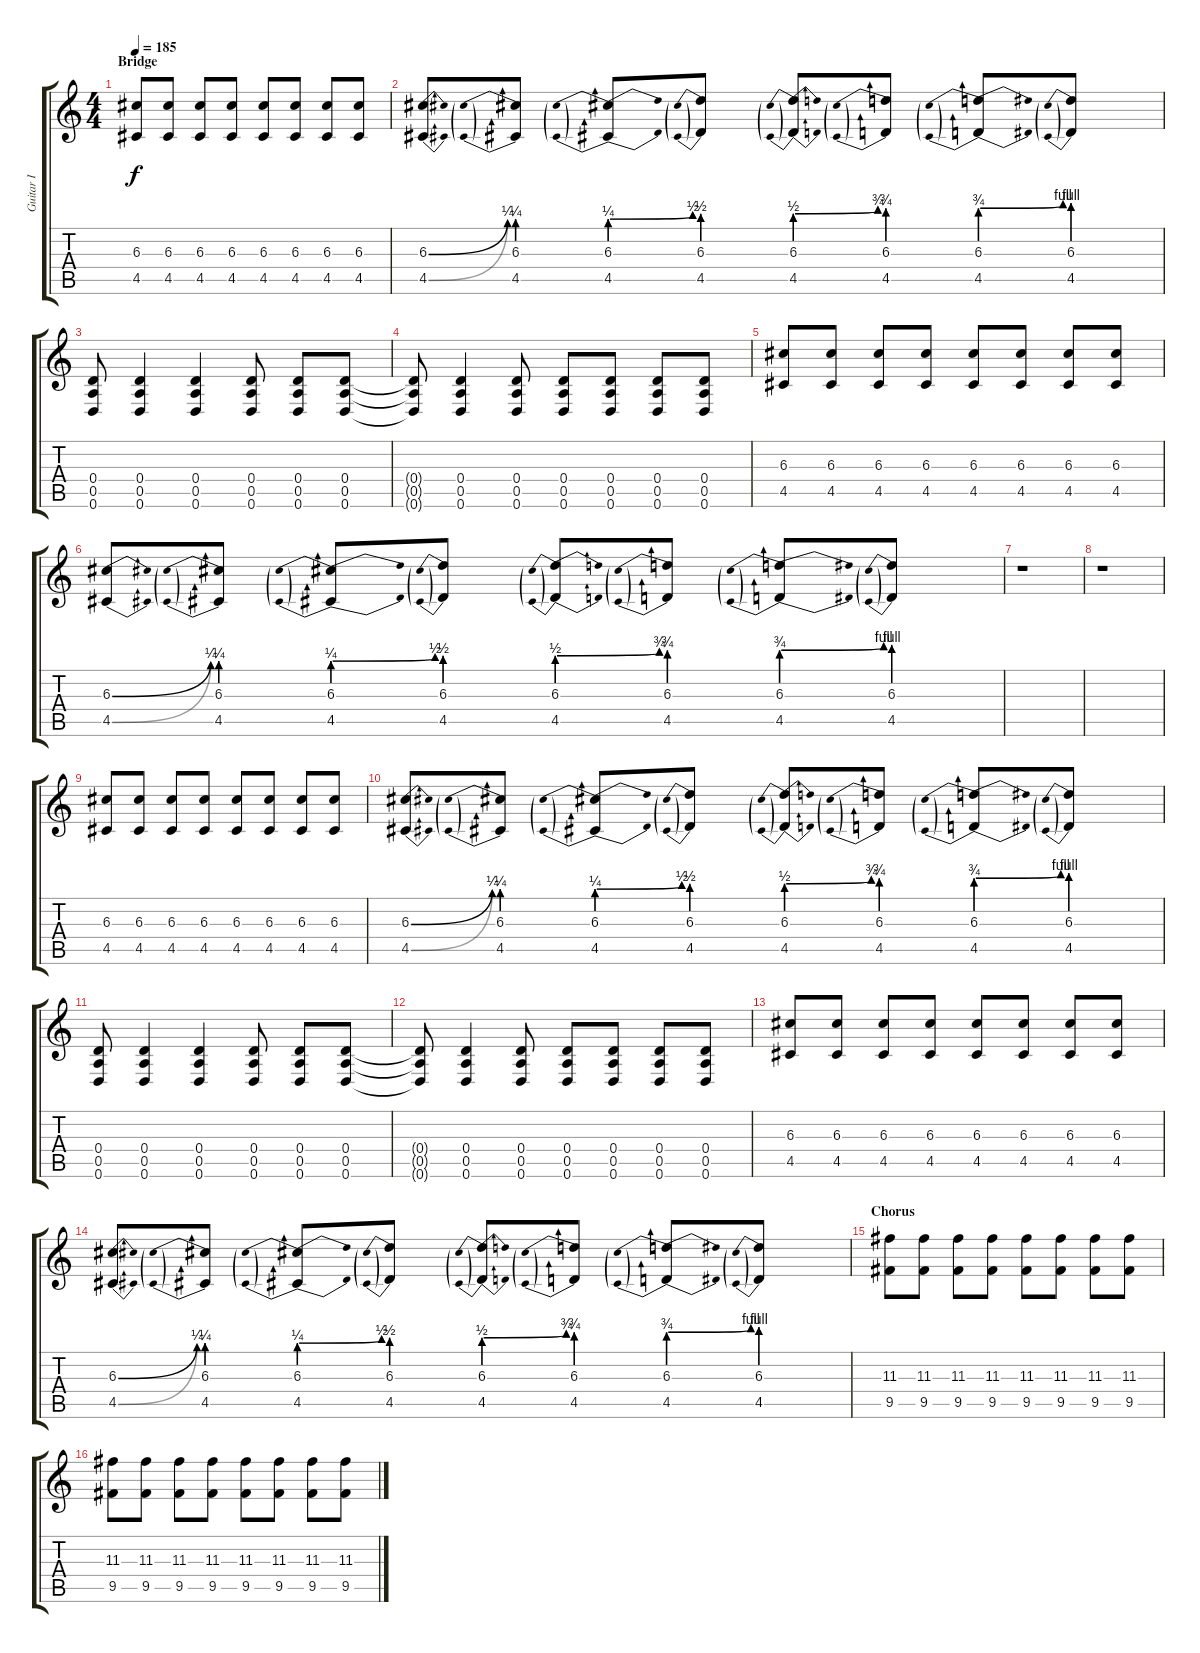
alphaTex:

\track ("Guitar I" "Guitar I") {instrument distortionguitar}
\staff {score tabs}
\tuning (E4 B3 G3 D3 A2 D2) {hide}
\ts (4 4)
\section ("" "Bridge")
\tempo 185
\clef g2
\ks c
(6.3 4.5).8{dy f} (6.3 4.5).8 (6.3 4.5).8 (6.3 4.5).8 (6.3 4.5).8 (6.3 4.5).8 (6.3 4.5).8 (6.3 4.5).8 |
(6.3{be (bend 0 0 60 1)} 4.5{be (bend 0 0 60 1)}).8 (6.3{be (prebend 0 1 60 1)} 4.5{be (prebend 0 1 60 1)}).8 (6.3{be (prebendbend 0 1 60 2)} 4.5{be (prebendbend 0 1 60 2)}).8 (6.3{be (prebend 0 2 60 2)} 4.5{be (prebend 0 2 60 2)}).8 (6.3{be (prebendbend 0 2 60 3)} 4.5{be (prebendbend 0 2 60 3)}).8 (6.3{be (prebend 0 3 60 3)} 4.5{be (prebend 0 3 60 3)}).8 (6.3{be (prebendbend 0 3 60 4)} 4.5{be (prebendbend 0 3 60 4)}).8 (6.3{be (prebend 0 4 60 4)} 4.5{be (prebend 0 4 60 4)}).8 |
(0.4 0.5 0.6).8 (0.4 0.5 0.6).4 (0.4 0.5 0.6).4 (0.4 0.5 0.6).8 (0.4 0.5 0.6).8 (0.4 0.5 0.6).8 |
(0.4{t} 0.5{t} 0.6{t}).8 (0.4 0.5 0.6).4 (0.4 0.5 0.6).8 (0.4 0.5 0.6).8 (0.4 0.5 0.6).8 (0.4 0.5 0.6).8 (0.4 0.5 0.6).8 |
(6.3 4.5).8 (6.3 4.5).8 (6.3 4.5).8 (6.3 4.5).8 (6.3 4.5).8 (6.3 4.5).8 (6.3 4.5).8 (6.3 4.5).8 |
(6.3{be (bend 0 0 60 1)} 4.5{be (bend 0 0 60 1)}).8 (6.3{be (prebend 0 1 60 1)} 4.5{be (prebend 0 1 60 1)}).8 (6.3{be (prebendbend 0 1 60 2)} 4.5{be (prebendbend 0 1 60 2)}).8 (6.3{be (prebend 0 2 60 2)} 4.5{be (prebend 0 2 60 2)}).8 (6.3{be (prebendbend 0 2 60 3)} 4.5{be (prebendbend 0 2 60 3)}).8 (6.3{be (prebend 0 3 60 3)} 4.5{be (prebend 0 3 60 3)}).8 (6.3{be (prebendbend 0 3 60 4)} 4.5{be (prebendbend 0 3 60 4)}).8 (6.3{be (prebend 0 4 60 4)} 4.5{be (prebend 0 4 60 4)}).8 |
r.1 |
r.1 |
(6.3 4.5).8 (6.3 4.5).8 (6.3 4.5).8 (6.3 4.5).8 (6.3 4.5).8 (6.3 4.5).8 (6.3 4.5).8 (6.3 4.5).8 |
(6.3{be (bend 0 0 60 1)} 4.5{be (bend 0 0 60 1)}).8 (6.3{be (prebend 0 1 60 1)} 4.5{be (prebend 0 1 60 1)}).8 (6.3{be (prebendbend 0 1 60 2)} 4.5{be (prebendbend 0 1 60 2)}).8 (6.3{be (prebend 0 2 60 2)} 4.5{be (prebend 0 2 60 2)}).8 (6.3{be (prebendbend 0 2 60 3)} 4.5{be (prebendbend 0 2 60 3)}).8 (6.3{be (prebend 0 3 60 3)} 4.5{be (prebend 0 3 60 3)}).8 (6.3{be (prebendbend 0 3 60 4)} 4.5{be (prebendbend 0 3 60 4)}).8 (6.3{be (prebend 0 4 60 4)} 4.5{be (prebend 0 4 60 4)}).8 |
(0.4 0.5 0.6).8 (0.4 0.5 0.6).4 (0.4 0.5 0.6).4 (0.4 0.5 0.6).8 (0.4 0.5 0.6).8 (0.4 0.5 0.6).8 |
(0.4{t} 0.5{t} 0.6{t}).8 (0.4 0.5 0.6).4 (0.4 0.5 0.6).8 (0.4 0.5 0.6).8 (0.4 0.5 0.6).8 (0.4 0.5 0.6).8 (0.4 0.5 0.6).8 |
(6.3 4.5).8 (6.3 4.5).8 (6.3 4.5).8 (6.3 4.5).8 (6.3 4.5).8 (6.3 4.5).8 (6.3 4.5).8 (6.3 4.5).8 |
(6.3{be (bend 0 0 60 1)} 4.5{be (bend 0 0 60 1)}).8 (6.3{be (prebend 0 1 60 1)} 4.5{be (prebend 0 1 60 1)}).8 (6.3{be (prebendbend 0 1 60 2)} 4.5{be (prebendbend 0 1 60 2)}).8 (6.3{be (prebend 0 2 60 2)} 4.5{be (prebend 0 2 60 2)}).8 (6.3{be (prebendbend 0 2 60 3)} 4.5{be (prebendbend 0 2 60 3)}).8 (6.3{be (prebend 0 3 60 3)} 4.5{be (prebend 0 3 60 3)}).8 (6.3{be (prebendbend 0 3 60 4)} 4.5{be (prebendbend 0 3 60 4)}).8 (6.3{be (prebend 0 4 60 4)} 4.5{be (prebend 0 4 60 4)}).8 |
\section ("" "Chorus")
(11.3 9.5).8 (11.3 9.5).8 (11.3 9.5).8 (11.3 9.5).8 (11.3 9.5).8 (11.3 9.5).8 (11.3 9.5).8 (11.3 9.5).8 |
(11.3 9.5).8 (11.3 9.5).8 (11.3 9.5).8 (11.3 9.5).8 (11.3 9.5).8 (11.3 9.5).8 (11.3 9.5).8 (11.3 9.5).8
